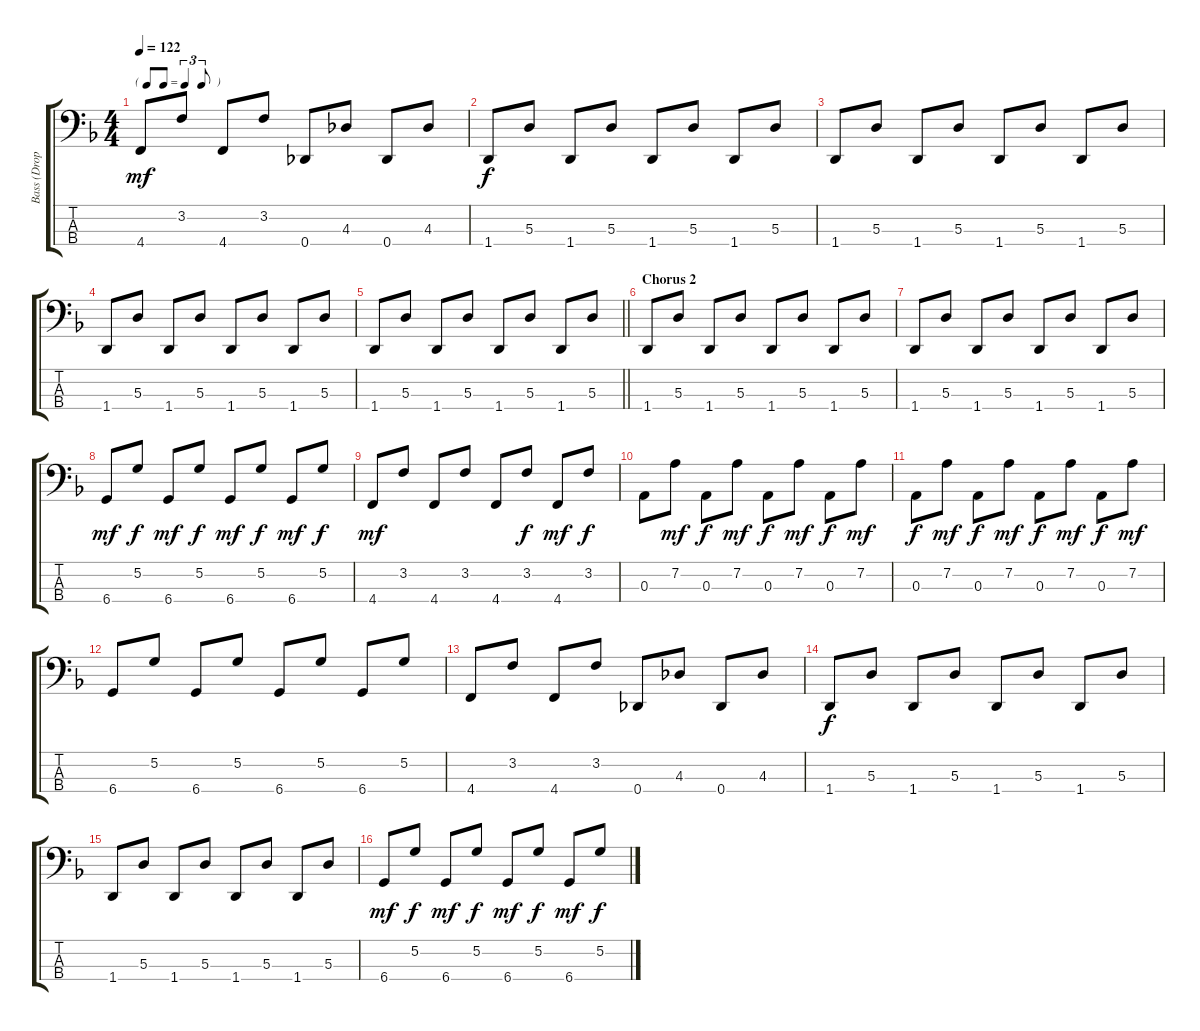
\track ("Bass (Drop C#)" "Bass (Drop") {instrument electricbasspick}
\staff {score tabs}
\tuning (G2 D2 A1 Db1) {hide}
\ts (4 4)
\tf triplet8th
\tempo 122
\clef f4
\ks dminor
4.4.8{dy mf} 3.2.8 4.4.8 3.2.8 0.4.8 4.3.8 0.4.8 4.3.8 |
1.4.8{dy f} 5.3.8 1.4.8 5.3.8 1.4.8 5.3.8 1.4.8 5.3.8 |
1.4.8 5.3.8 1.4.8 5.3.8 1.4.8 5.3.8 1.4.8 5.3.8 |
1.4.8 5.3.8 1.4.8 5.3.8 1.4.8 5.3.8 1.4.8 5.3.8 |
\barLineRight lightlight
1.4.8 5.3.8 1.4.8 5.3.8 1.4.8 5.3.8 1.4.8 5.3.8 |
\section ("" "Chorus 2")
1.4.8 5.3.8 1.4.8 5.3.8 1.4.8 5.3.8 1.4.8 5.3.8 |
1.4.8 5.3.8 1.4.8 5.3.8 1.4.8 5.3.8 1.4.8 5.3.8 |
6.4.8{dy mf} 5.2.8{dy f} 6.4.8{dy mf} 5.2.8{dy f} 6.4.8{dy mf} 5.2.8{dy f} 6.4.8{dy mf} 5.2.8{dy f} |
4.4.8{dy mf} 3.2.8 4.4.8 3.2.8 4.4.8 3.2.8{dy f} 4.4.8{dy mf} 3.2.8{dy f} |
0.3.8 7.2.8{dy mf} 0.3.8{dy f} 7.2.8{dy mf} 0.3.8{dy f} 7.2.8{dy mf} 0.3.8{dy f} 7.2.8{dy mf} |
0.3.8{dy f} 7.2.8{dy mf} 0.3.8{dy f} 7.2.8{dy mf} 0.3.8{dy f} 7.2.8{dy mf} 0.3.8{dy f} 7.2.8{dy mf} |
6.4.8 5.2.8 6.4.8 5.2.8 6.4.8 5.2.8 6.4.8 5.2.8 |
4.4.8 3.2.8 4.4.8 3.2.8 0.4.8 4.3.8 0.4.8 4.3.8 |
1.4.8{dy f} 5.3.8 1.4.8 5.3.8 1.4.8 5.3.8 1.4.8 5.3.8 |
1.4.8 5.3.8 1.4.8 5.3.8 1.4.8 5.3.8 1.4.8 5.3.8 |
6.4.8{dy mf} 5.2.8{dy f} 6.4.8{dy mf} 5.2.8{dy f} 6.4.8{dy mf} 5.2.8{dy f} 6.4.8{dy mf} 5.2.8{dy f}
